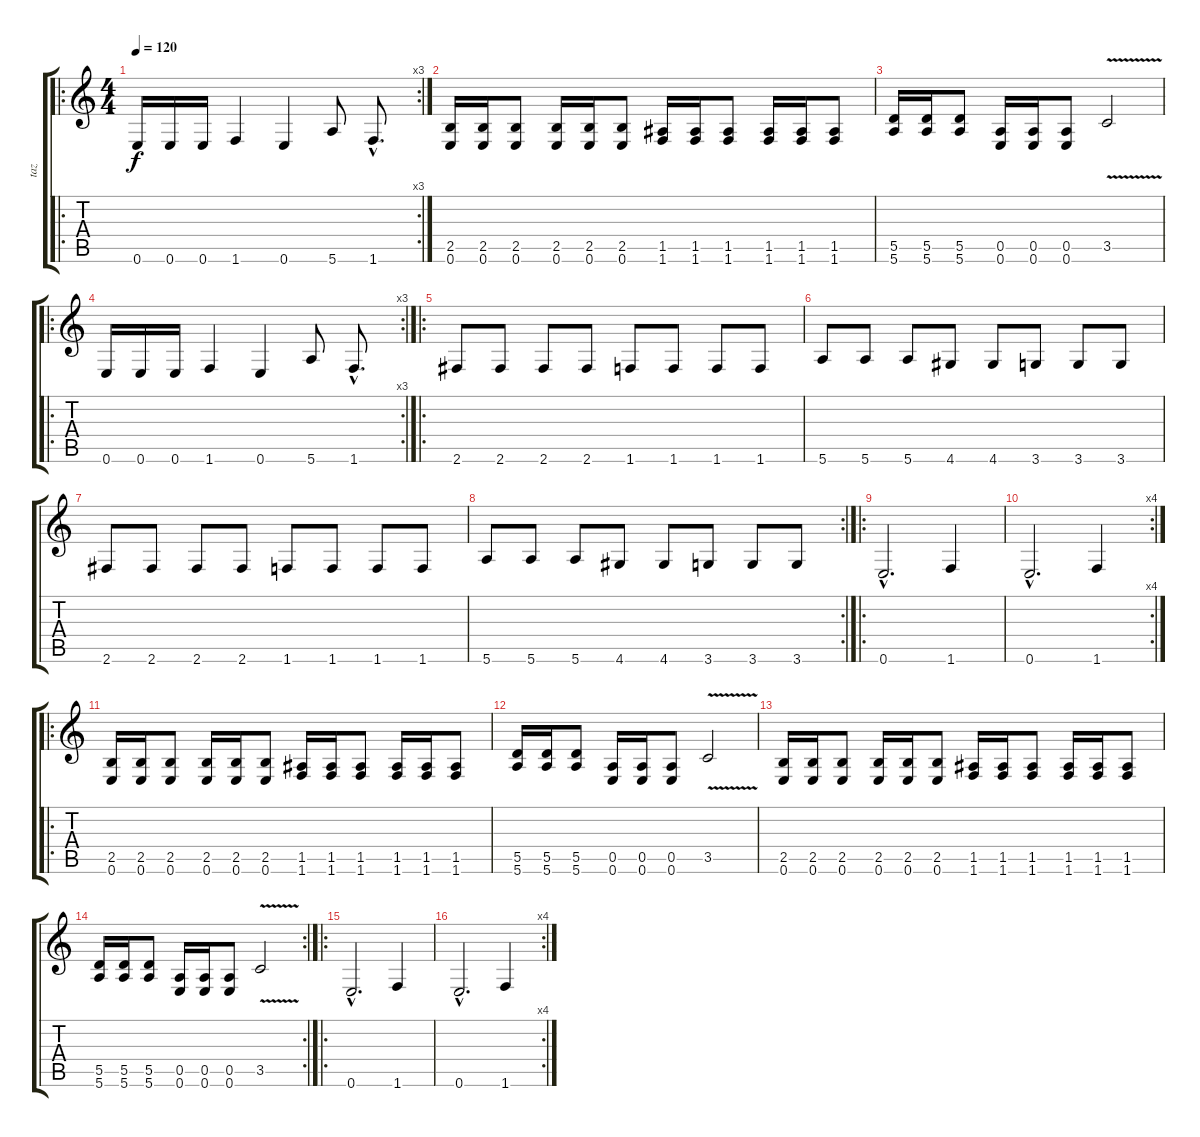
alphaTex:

\track ("taz" "taz") {instrument electricbasspick}
\staff {score tabs}
\tuning (E4 B3 G3 D3 A2 E2) {hide}
\ro
\rc 3
\ts (4 4)
\tempo 120
\clef g2
\ks c
0.6.16{dy f instrument electricbasspick} 0.6.16 0.6.16 1.6.4 0.6.4 5.6.8 1.6{hac}.8{d} |
(2.5 0.6).16 (2.5 0.6).16 (2.5 0.6).8 (2.5 0.6).16 (2.5 0.6).16 (2.5 0.6).8 (1.5 1.6).16 (1.5 1.6).16 (1.5 1.6).8 (1.5 1.6).16 (1.5 1.6).16 (1.5 1.6).8 |
(5.5 5.6).16 (5.5 5.6).16 (5.5 5.6).8 (0.5 0.6).16 (0.5 0.6).16 (0.5 0.6).8 3.5{v}.2 |
\ro
\rc 3
0.6.16 0.6.16 0.6.16 1.6.4 0.6.4 5.6.8 1.6{hac}.8{d} |
\ro
2.6.8 2.6.8 2.6.8 2.6.8 1.6.8 1.6.8 1.6.8 1.6.8 |
5.6.8 5.6.8 5.6.8 4.6.8 4.6.8 3.6.8 3.6.8 3.6.8 |
2.6.8 2.6.8 2.6.8 2.6.8 1.6.8 1.6.8 1.6.8 1.6.8 |
\rc 2
5.6.8 5.6.8 5.6.8 4.6.8 4.6.8 3.6.8 3.6.8 3.6.8 |
\ro
0.6{hac}.2{d} 1.6.4 |
\rc 4
0.6{hac}.2{d} 1.6.4 |
\ro
(2.5 0.6).16 (2.5 0.6).16 (2.5 0.6).8 (2.5 0.6).16 (2.5 0.6).16 (2.5 0.6).8 (1.5 1.6).16 (1.5 1.6).16 (1.5 1.6).8 (1.5 1.6).16 (1.5 1.6).16 (1.5 1.6).8 |
(5.5 5.6).16 (5.5 5.6).16 (5.5 5.6).8 (0.5 0.6).16 (0.5 0.6).16 (0.5 0.6).8 3.5{v}.2 |
(2.5 0.6).16 (2.5 0.6).16 (2.5 0.6).8 (2.5 0.6).16 (2.5 0.6).16 (2.5 0.6).8 (1.5 1.6).16 (1.5 1.6).16 (1.5 1.6).8 (1.5 1.6).16 (1.5 1.6).16 (1.5 1.6).8 |
\rc 2
(5.5 5.6).16 (5.5 5.6).16 (5.5 5.6).8 (0.5 0.6).16 (0.5 0.6).16 (0.5 0.6).8 3.5{v}.2 |
\ro
0.6{hac}.2{d} 1.6.4 |
\rc 4
0.6{hac}.2{d} 1.6.4
